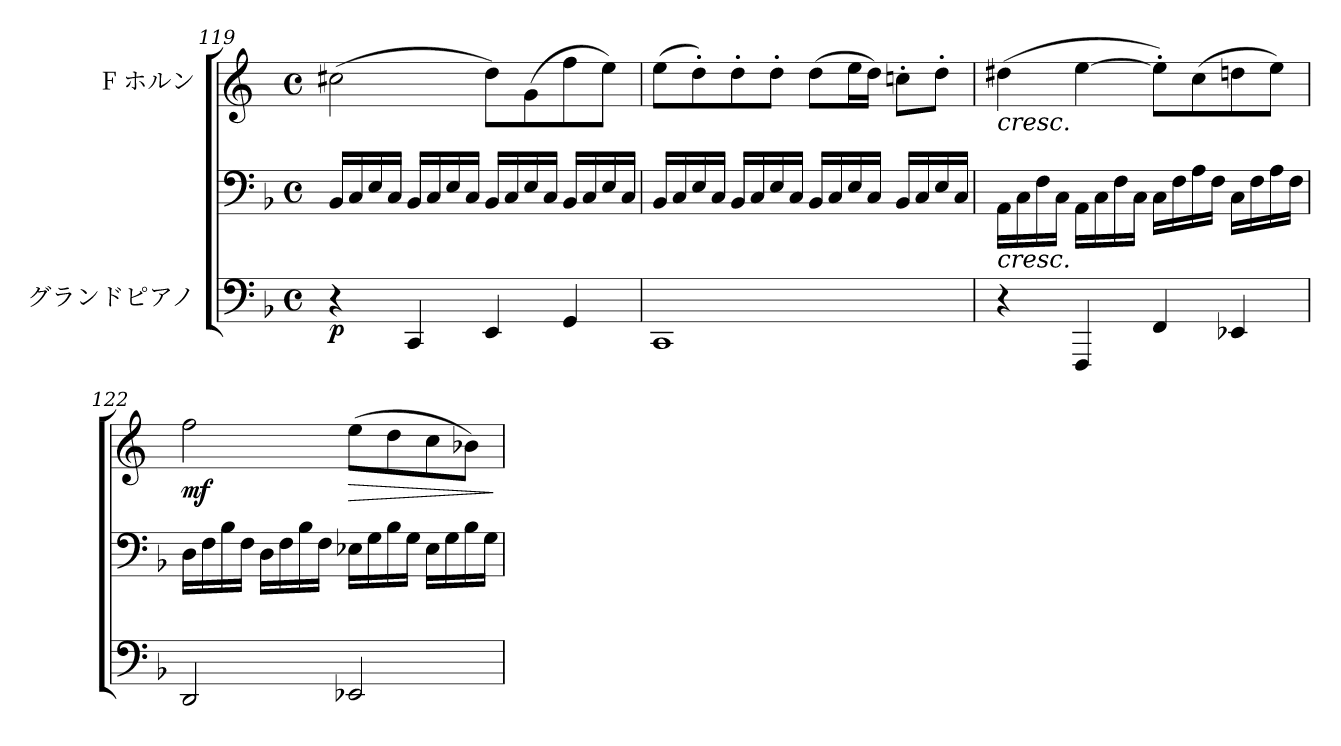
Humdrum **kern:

**kern	**kern	**dynam	**kern	**dynam
*part2	*part2	*part2	*part1	*part1
*staff3	*staff2	*staff2/3	*staff1	*staff1
*I"グランドピアノ	*	*	*I"F ホルン	*
*clefF4	*clefF4	*	*clefG2	*
*	*	*	*ITrd4c7	*
*k[b-]	*k[b-]	*	*k[b-]	*
*M4/4	*M4/4	*	*M4/4	*
*met(c)	*met(c)	*	*met(c)	*
=119	=119	=119	=119	=119
!	!	!LO:DY:b=2	!	!
4r	16BB-/LL	p	(>2f#X\	.
.	16C/	.	.	.
.	16E/	.	.	.
.	16C/JJ	.	.	.
4CC/	16BB-/LL	.	.	.
.	16C/	.	.	.
.	16E/	.	.	.
.	16C/JJ	.	.	.
4EE/	16BB-/LL	.	8g\L)	.
.	16C/	.	.	.
.	16E/	.	(>8c\	.
.	16C/JJ	.	.	.
4GG/	16BB-/LL	.	8b-\	.
.	16C/	.	.	.
.	16E/	.	8a\J)	.
.	16C/JJ	.	.	.
=120	=120	=120	=120	=120
1CC	16BB-/LL	.	(>8a\L	.
.	16C/	.	.	.
.	16E/	.	8g'\)	.
.	16C/JJ	.	.	.
.	16BB-/LL	.	8g'\	.
.	16C/	.	.	.
.	16E/	.	8g'\J	.
.	16C/JJ	.	.	.
.	16BB-/LL	.	(>8g\L	.
.	16C/	.	.	.
.	16E/	.	16a\L	.
.	16C/JJ	.	16g\JJ)	.
.	16BB-/LL	.	8fn'\L	.
.	16C/	.	.	.
.	16E/	.	8g'\J	.
.	16C/JJ	.	.	.
!!LO:LB:g=z
=121	=121	=121	=121	=121
!	!	!	!LO:TX:b:i:t=cresc.	!
!	!LO:TX:b:i:t=cresc.	!	!	!
4r	16AA\LL	.	(>4g#X\	.
.	16C\	.	.	.
.	16F\	.	.	.
.	16C\JJ	.	.	.
4FFF/	16AA\LL	.	[4a\	.
.	16C\	.	.	.
.	16F\	.	.	.
.	16C\JJ	.	.	.
4FF/	16C\LL	.	8a'\L])	.
.	16F\	.	.	.
.	16A\	.	(>8f\	.
.	16F\JJ	.	.	.
4EE-X/	16C\LL	.	8gn\	.
.	16F\	.	.	.
.	16A\	.	8a\J)	.
.	16F\JJ	.	.	.
=122	=122	=122	=122	=122
!	!	!LO:DY:b=2	!	!
!	!	!LO:DY:n=1:b	!	!LO:DY:b
2DD/	16D\LL	mp mp	2b-\	mf
.	16F\	.	.	.
.	16B-\	.	.	.
.	16F\JJ	.	.	.
.	16D\LL	.	.	.
.	16F\	.	.	.
.	16B-\	.	.	.
.	16F\JJ	.	.	.
!	!	!	!	!LO:HP:b
2EE-X/	16E-X\LL	.	(>8a\L	>
.	16G\	.	.	.
.	16B-\	.	8g\	.
.	16G\JJ	.	.	.
.	16E-\LL	.	8f\	.
.	16G\	.	.	.
.	16B-\	.	8e-X\J)	.
.	16G\JJ	.	.	.
.	.	.	.	]
=	=	=	=	=
*-	*-	*-	*-	*-
